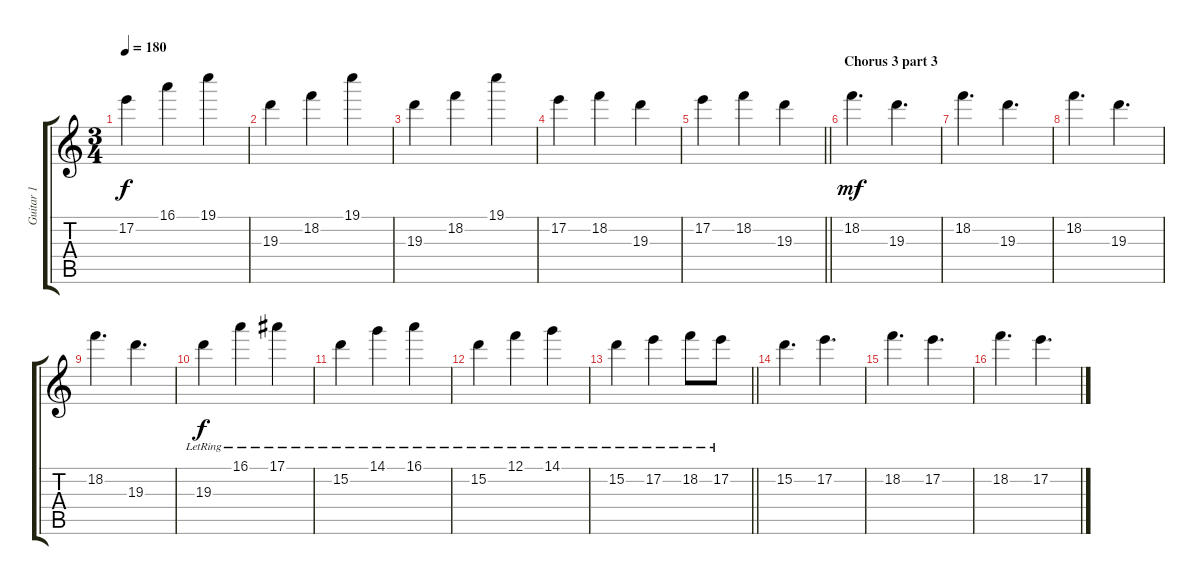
\track ("Guitar 1" "Guitar 1") {instrument electricguitarclean}
\staff {score tabs}
\tuning (F4 B3 G3 D3 A2 E2) {hide}
\ts (3 4)
\tempo 180
\clef g2
\ks c
17.2.4{dy f} 16.1.4 19.1.4 |
19.3.4 18.2.4 19.1.4 |
19.3.4 18.2.4 19.1.4 |
17.2.4 18.2.4 19.3.4 |
\barLineRight lightlight
17.2.4 18.2.4 19.3.4 |
\section ("" "Chorus 3 part 3")
18.2.4{d dy mf} 19.3.4{d} |
18.2.4{d} 19.3.4{d} |
18.2.4{d} 19.3.4{d} |
18.2.4{d} 19.3.4{d} |
19.3{lr}.4{dy f} 16.1{lr}.4 17.1{lr}.4 |
15.2{lr}.4 14.1{lr}.4 16.1{lr}.4 |
15.2{lr}.4 12.1{lr}.4 14.1{lr}.4 |
\barLineRight lightlight
15.2{lr}.4 17.2{lr}.4 18.2{lr}.8 17.2{lr}.8 |
15.2.4{d} 17.2.4{d} |
18.2.4{d} 17.2.4{d} |
18.2.4{d} 17.2.4{d}
